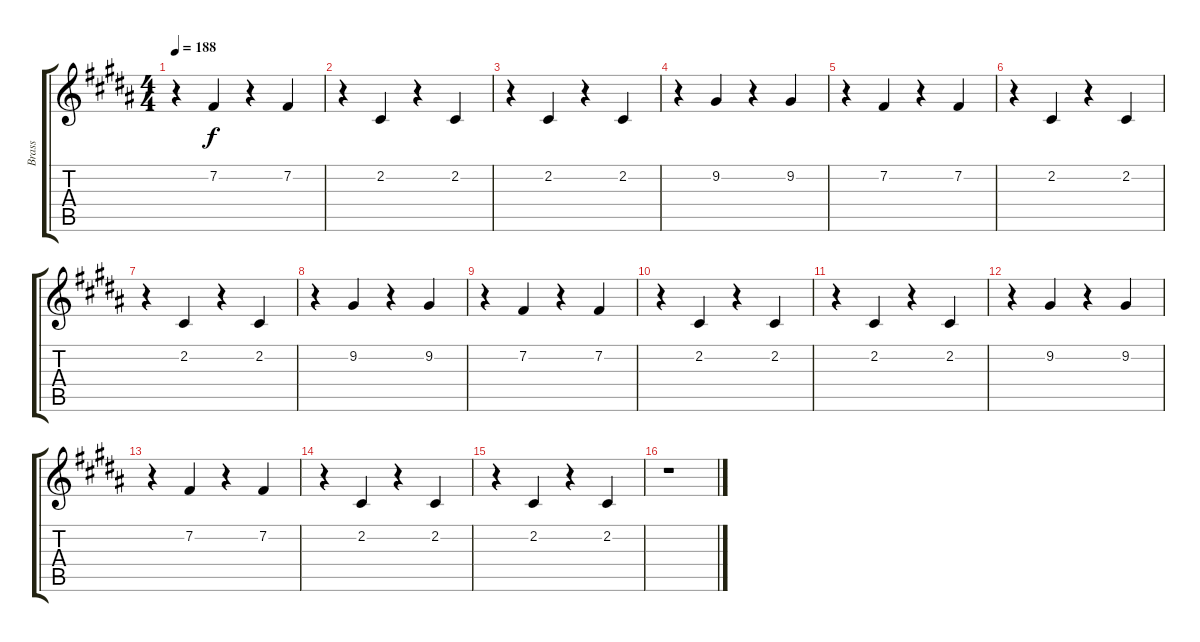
\track ("Brass" "Brass") {instrument brasssection}
\staff {score tabs}
\tuning (E4 B3 G3 D3 A2 E2) {hide}
\ts (4 4)
\tempo 188
\clef g2
\ks b
r.4{dy f} 7.2.4 r.4 7.2.4 |
r.4 2.2.4 r.4 2.2.4 |
r.4 2.2.4 r.4 2.2.4 |
r.4 9.2.4 r.4 9.2.4 |
r.4 7.2.4 r.4 7.2.4 |
r.4 2.2.4 r.4 2.2.4 |
r.4 2.2.4 r.4 2.2.4 |
r.4 9.2.4 r.4 9.2.4 |
r.4 7.2.4 r.4 7.2.4 |
r.4 2.2.4 r.4 2.2.4 |
r.4 2.2.4 r.4 2.2.4 |
r.4 9.2.4 r.4 9.2.4 |
r.4 7.2.4 r.4 7.2.4 |
r.4 2.2.4 r.4 2.2.4 |
r.4 2.2.4 r.4 2.2.4 |
r.1
